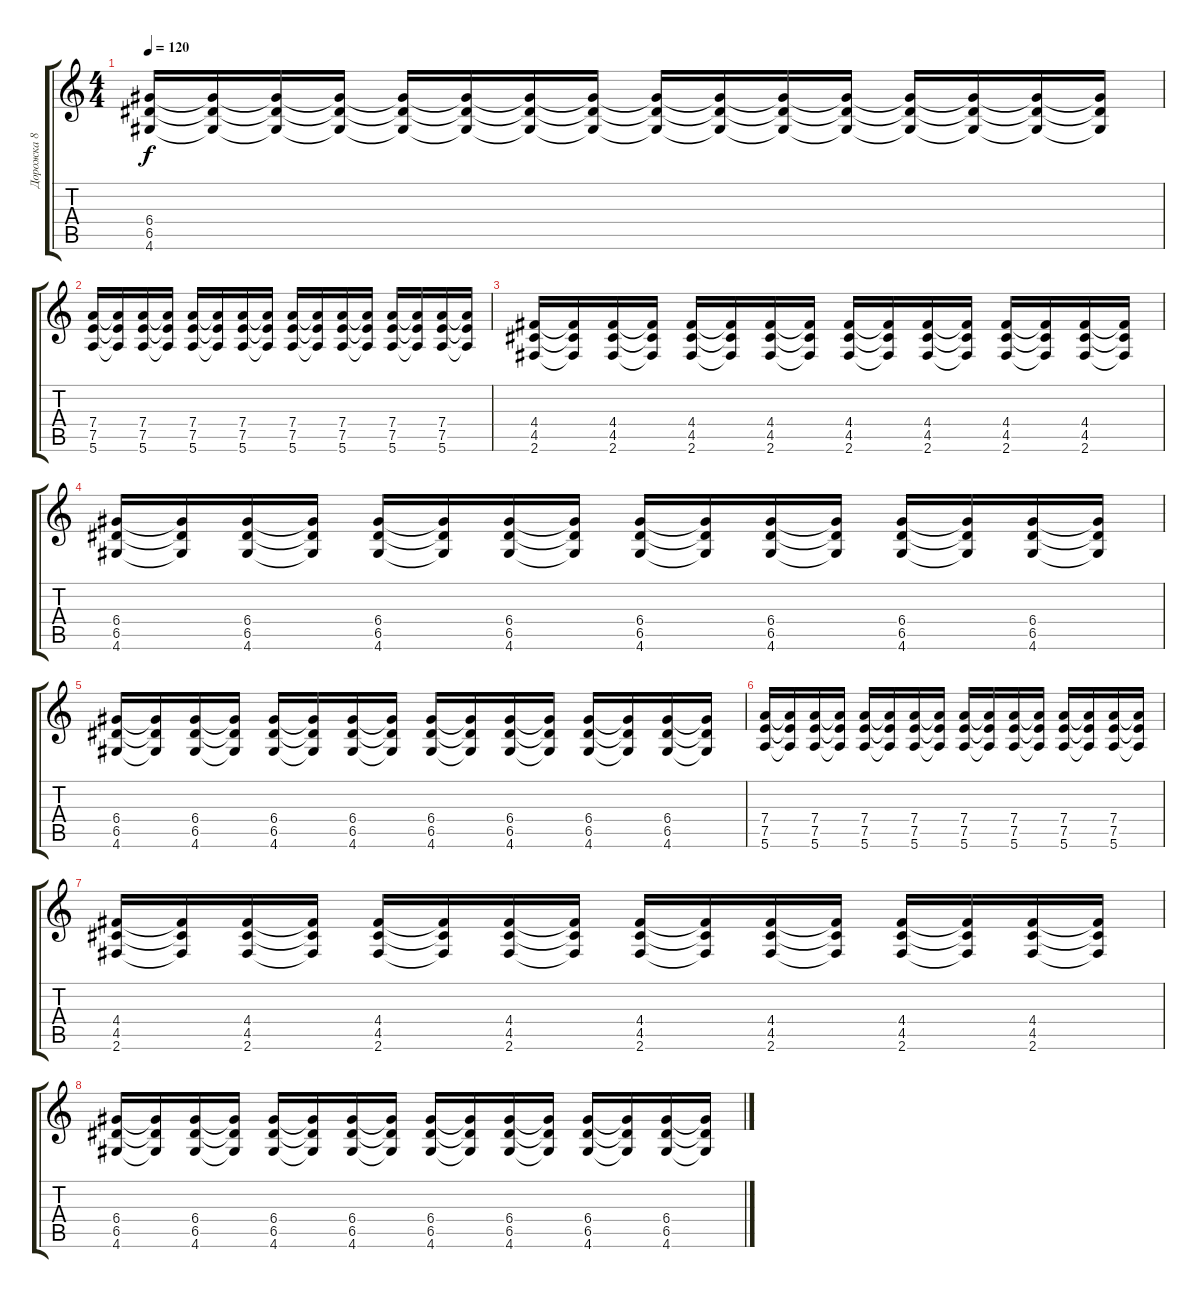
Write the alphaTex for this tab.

\track ("Дорожка 8" "Дорожка 8") {instrument overdrivenguitar}
\staff {score tabs}
\tuning (E4 B3 G3 D3 A2 E2) {hide}
\ts (4 4)
\tempo 120
\clef g2
\ks c
(6.4 6.5 4.6).16{dy f} (6.4{t} 6.5{t} 4.6{t}).16 (6.4{t} 6.5{t} 4.6{t}).16 (6.4{t} 6.5{t} 4.6{t}).16 (6.4{t} 6.5{t} 4.6{t}).16 (6.4{t} 6.5{t} 4.6{t}).16 (6.4{t} 6.5{t} 4.6{t}).16 (6.4{t} 6.5{t} 4.6{t}).16 (6.4{t} 6.5{t} 4.6{t}).16 (6.4{t} 6.5{t} 4.6{t}).16 (6.4{t} 6.5{t} 4.6{t}).16 (6.4{t} 6.5{t} 4.6{t}).16 (6.4{t} 6.5{t} 4.6{t}).16 (6.4{t} 6.5{t} 4.6{t}).16 (6.4{t} 6.5{t} 4.6{t}).16 (6.4{t} 6.5{t} 4.6{t}).16 |
(7.4 7.5 5.6).16 (7.4{t} 7.5{t} 5.6{t}).16 (7.4 7.5 5.6).16 (7.4{t} 7.5{t} 5.6{t}).16 (7.4 7.5 5.6).16 (7.4{t} 7.5{t} 5.6{t}).16 (7.4 7.5 5.6).16 (7.4{t} 7.5{t} 5.6{t}).16 (7.4 7.5 5.6).16 (7.4{t} 7.5{t} 5.6{t}).16 (7.4 7.5 5.6).16 (7.4{t} 7.5{t} 5.6{t}).16 (7.4 7.5 5.6).16 (7.4{t} 7.5{t} 5.6{t}).16 (7.4 7.5 5.6).16 (7.4{t} 7.5{t} 5.6{t}).16 |
(4.4 4.5 2.6).16 (4.4{t} 4.5{t} 2.6{t}).16 (4.4 4.5 2.6).16 (4.4{t} 4.5{t} 2.6{t}).16 (4.4 4.5 2.6).16 (4.4{t} 4.5{t} 2.6{t}).16 (4.4 4.5 2.6).16 (4.4{t} 4.5{t} 2.6{t}).16 (4.4 4.5 2.6).16 (4.4{t} 4.5{t} 2.6{t}).16 (4.4 4.5 2.6).16 (4.4{t} 4.5{t} 2.6{t}).16 (4.4 4.5 2.6).16 (4.4{t} 4.5{t} 2.6{t}).16 (4.4 4.5 2.6).16 (4.4{t} 4.5{t} 2.6{t}).16 |
(6.4 6.5 4.6).16 (6.4{t} 6.5{t} 4.6{t}).16 (6.4 6.5 4.6).16 (6.4{t} 6.5{t} 4.6{t}).16 (6.4 6.5 4.6).16 (6.4{t} 6.5{t} 4.6{t}).16 (6.4 6.5 4.6).16 (6.4{t} 6.5{t} 4.6{t}).16 (6.4 6.5 4.6).16 (6.4{t} 6.5{t} 4.6{t}).16 (6.4 6.5 4.6).16 (6.4{t} 6.5{t} 4.6{t}).16 (6.4 6.5 4.6).16 (6.4{t} 6.5{t} 4.6{t}).16 (6.4 6.5 4.6).16 (6.4{t} 6.5{t} 4.6{t}).16 |
(6.4 6.5 4.6).16 (6.4{t} 6.5{t} 4.6{t}).16 (6.4 6.5 4.6).16 (6.4{t} 6.5{t} 4.6{t}).16 (6.4 6.5 4.6).16 (6.4{t} 6.5{t} 4.6{t}).16 (6.4 6.5 4.6).16 (6.4{t} 6.5{t} 4.6{t}).16 (6.4 6.5 4.6).16 (6.4{t} 6.5{t} 4.6{t}).16 (6.4 6.5 4.6).16 (6.4{t} 6.5{t} 4.6{t}).16 (6.4 6.5 4.6).16 (6.4{t} 6.5{t} 4.6{t}).16 (6.4 6.5 4.6).16 (6.4{t} 6.5{t} 4.6{t}).16 |
(7.4 7.5 5.6).16 (7.4{t} 7.5{t} 5.6{t}).16 (7.4 7.5 5.6).16 (7.4{t} 7.5{t} 5.6{t}).16 (7.4 7.5 5.6).16 (7.4{t} 7.5{t} 5.6{t}).16 (7.4 7.5 5.6).16 (7.4{t} 7.5{t} 5.6{t}).16 (7.4 7.5 5.6).16 (7.4{t} 7.5{t} 5.6{t}).16 (7.4 7.5 5.6).16 (7.4{t} 7.5{t} 5.6{t}).16 (7.4 7.5 5.6).16 (7.4{t} 7.5{t} 5.6{t}).16 (7.4 7.5 5.6).16 (7.4{t} 7.5{t} 5.6{t}).16 |
(4.4 4.5 2.6).16 (4.4{t} 4.5{t} 2.6{t}).16 (4.4 4.5 2.6).16 (4.4{t} 4.5{t} 2.6{t}).16 (4.4 4.5 2.6).16 (4.4{t} 4.5{t} 2.6{t}).16 (4.4 4.5 2.6).16 (4.4{t} 4.5{t} 2.6{t}).16 (4.4 4.5 2.6).16 (4.4{t} 4.5{t} 2.6{t}).16 (4.4 4.5 2.6).16 (4.4{t} 4.5{t} 2.6{t}).16 (4.4 4.5 2.6).16 (4.4{t} 4.5{t} 2.6{t}).16 (4.4 4.5 2.6).16 (4.4{t} 4.5{t} 2.6{t}).16 |
(6.4 6.5 4.6).16 (6.4{t} 6.5{t} 4.6{t}).16 (6.4 6.5 4.6).16 (6.4{t} 6.5{t} 4.6{t}).16 (6.4 6.5 4.6).16 (6.4{t} 6.5{t} 4.6{t}).16 (6.4 6.5 4.6).16 (6.4{t} 6.5{t} 4.6{t}).16 (6.4 6.5 4.6).16 (6.4{t} 6.5{t} 4.6{t}).16 (6.4 6.5 4.6).16 (6.4{t} 6.5{t} 4.6{t}).16 (6.4 6.5 4.6).16 (6.4{t} 6.5{t} 4.6{t}).16 (6.4 6.5 4.6).16 (6.4{t} 6.5{t} 4.6{t}).16
